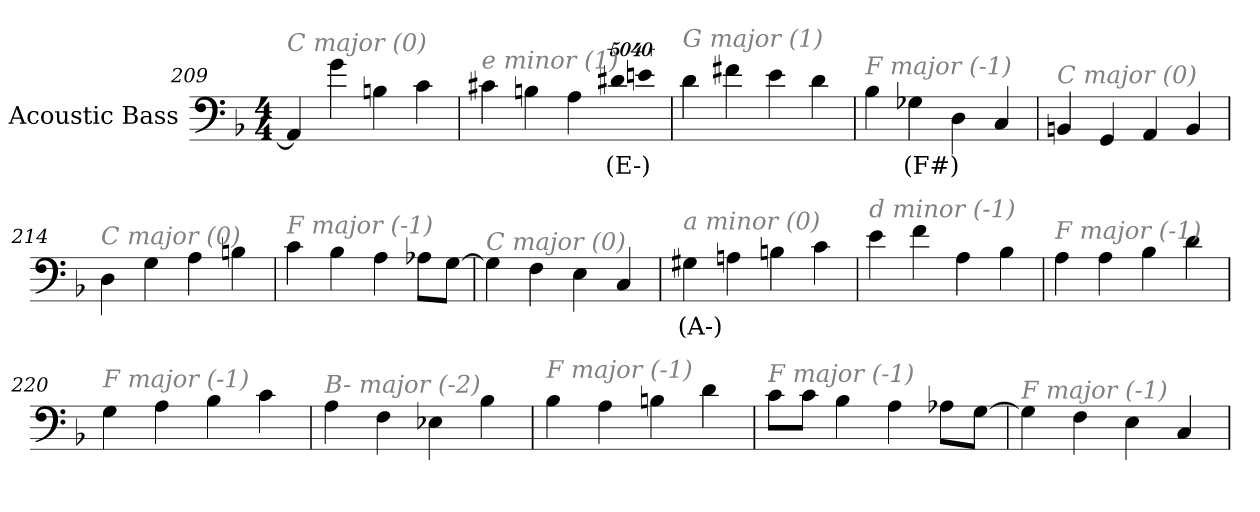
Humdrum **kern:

**kern	**text
*part1	*part1
*staff1	*staff1
*I"Acoustic Bass	*
*clefF4	*
*ITrd7c12	*
*k[b-]	*
*F:	*
*M4/4	*
=209	=209
!LO:TX:i:color=#808080:t=C major (0)	!
4AAA]	.
4G	.
4BBn	.
4C	.
=210	=210
!LO:TX:i:color=#808080:t=e minor (1)	!
4C#X	.
4BBn	.
4AA	.
!LO:N:vis=8	!
40320%3347D#Xi	(E-)
!LO:N:vis=4	!
20160%3347En	.
=211	=211
!LO:TX:i:color=#808080:t=G major (1)	!
4D	.
4F#X	.
4E	.
4D	.
=212	=212
!LO:TX:i:color=#808080:t=F major (-1)	!
4BB-	.
4GG-Xi	(F#)
4DD	.
4CC	.
=213	=213
!LO:TX:i:color=#808080:t=C major (0)	!
4BBBn	.
4GGG	.
4AAA	.
4BBB	.
=214	=214
!LO:TX:i:color=#808080:t=C major (0)	!
4DD	.
4GG	.
4AA	.
4BBn	.
=215	=215
!LO:TX:i:color=#808080:t=F major (-1)	!
4C	.
4BB-	.
4AA	.
8AA-XL	.
[8GGJ	.
=216	=216
!LO:TX:i:color=#808080:t=C major (0)	!
4GG]	.
4FF	.
4EE	.
4CC	.
=217	=217
!LO:TX:i:color=#808080:t=a minor (0)	!
4GG#Xi	(A-)
4AAn	.
4BBn	.
4C	.
=218	=218
!LO:TX:i:color=#808080:t=d minor (-1)	!
4E	.
4F	.
4AA	.
4BB-	.
=219	=219
!LO:TX:i:color=#808080:t=F major (-1)	!
4AA	.
4AA	.
4BB-	.
4D	.
=220	=220
!LO:TX:i:color=#808080:t=F major (-1)	!
4GG	.
4AA	.
4BB-	.
4C	.
=221	=221
!LO:TX:i:color=#808080:t=B- major (-2)	!
4AA	.
4FF	.
4EE-X	.
4BB-	.
=222	=222
!LO:TX:i:color=#808080:t=F major (-1)	!
4BB-	.
4AA	.
4BBn	.
4D	.
=223	=223
!LO:TX:i:color=#808080:t=F major (-1)	!
8CL	.
8CJ	.
4BB-	.
4AA	.
8AA-XL	.
[8GGJ	.
=224	=224
!LO:TX:i:color=#808080:t=F major (-1)	!
4GG]	.
4FF	.
4EE	.
4CC	.
=	=
*-	*-
